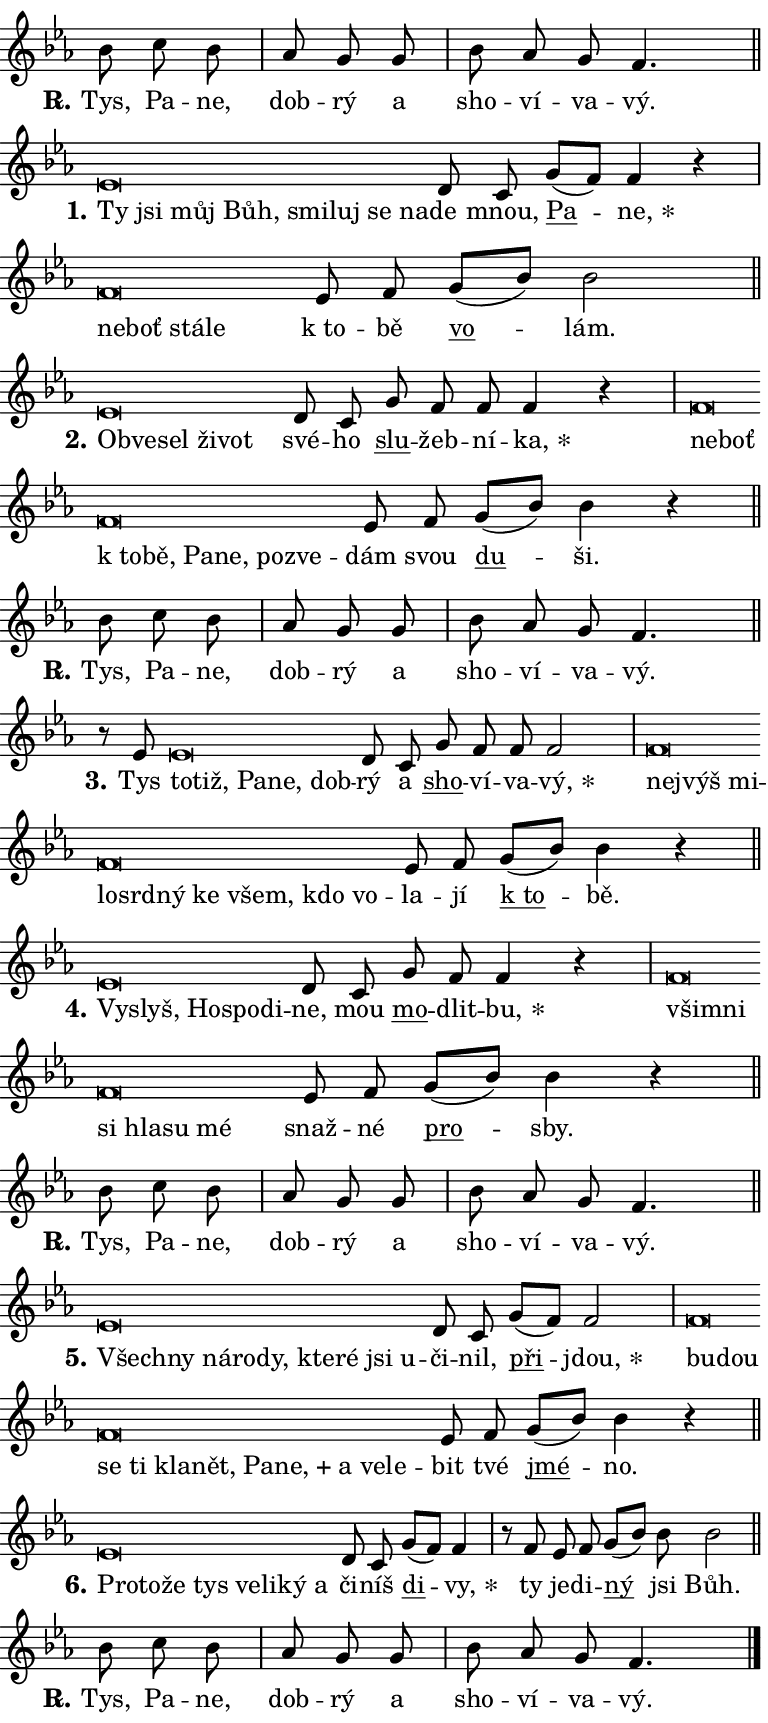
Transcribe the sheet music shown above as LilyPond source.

\version "2.24.0"
\header { tagline = "" }
\paper {
  indent = 0\cm
  top-margin = 0\cm
  right-margin = 0.13\cm % to fit lyric hyphens
  bottom-margin = 0\cm
  left-margin = 0\cm
  paper-width = 13\cm
  page-breaking = #ly:one-page-breaking
  system-system-spacing.basic-distance = #11
  score-system-spacing.basic-distance = #11
  ragged-last = ##f
}


%% Author: Thomas Morley
%% https://lists.gnu.org/archive/html/lilypond-user/2020-05/msg00002.html
#(define (line-position grob)
"Returns position of @var[grob} in current system:
   @code{'start}, if at first time-step
   @code{'end}, if at last time-step
   @code{'middle} otherwise
"
  (let* ((col (ly:item-get-column grob))
         (ln (ly:grob-object col 'left-neighbor))
         (rn (ly:grob-object col 'right-neighbor))
         (col-to-check-left (if (ly:grob? ln) ln col))
         (col-to-check-right (if (ly:grob? rn) rn col))
         (break-dir-left
           (and
             (ly:grob-property col-to-check-left 'non-musical #f)
             (ly:item-break-dir col-to-check-left)))
         (break-dir-right
           (and
             (ly:grob-property col-to-check-right 'non-musical #f)
             (ly:item-break-dir col-to-check-right))))
        (cond ((eqv? 1 break-dir-left) 'start)
              ((eqv? -1 break-dir-right) 'end)
              (else 'middle))))

#(define (tranparent-at-line-position vctor)
  (lambda (grob)
  "Relying on @code{line-position} select the relevant enry from @var{vctor}.
Used to determine transparency,"
    (case (line-position grob)
      ((end) (not (vector-ref vctor 0)))
      ((middle) (not (vector-ref vctor 1)))
      ((start) (not (vector-ref vctor 2))))))

noteHeadBreakVisibility =
#(define-music-function (break-visibility)(vector?)
"Makes @code{NoteHead}s transparent relying on @var{break-visibility}"
#{
  \override NoteHead.transparent =
    #(tranparent-at-line-position break-visibility)
#})

#(define delete-ledgers-for-transparent-note-heads
  (lambda (grob)
    "Reads whether a @code{NoteHead} is transparent.
If so this @code{NoteHead} is removed from @code{'note-heads} from
@var{grob}, which is supposed to be @code{LedgerLineSpanner}.
As a result ledgers are not printed for this @code{NoteHead}"
    (let* ((nhds-array (ly:grob-object grob 'note-heads))
           (nhds-list
             (if (ly:grob-array? nhds-array)
                 (ly:grob-array->list nhds-array)
                 '()))
           ;; Relies on the transparent-property being done before
           ;; Staff.LedgerLineSpanner.after-line-breaking is executed.
           ;; This is fragile ...
           (to-keep
             (remove
               (lambda (nhd)
                 (ly:grob-property nhd 'transparent #f))
               nhds-list)))
      ;; TODO find a better method to iterate over grob-arrays, similiar
      ;; to filter/remove etc for lists
      ;; For now rebuilt from scratch
      (set! (ly:grob-object grob 'note-heads)  '())
      (for-each
        (lambda (nhd)
          (ly:pointer-group-interface::add-grob grob 'note-heads nhd))
        to-keep))))

squashNotes = {
  \override NoteHead.X-extent = #'(-0.2 . 0.2)
  \override NoteHead.Y-extent = #'(-0.75 . 0)
  \override NoteHead.stencil =
    #(lambda (grob)
       (let ((pos (ly:grob-property grob 'staff-position)))
         (begin
           (if (< pos -7) (display "ERROR: Lower brevis then expected\n") (display ""))
           (if (<= pos -6) ly:text-interface::print ly:note-head::print))))
}
unSquashNotes = {
  \revert NoteHead.X-extent
  \revert NoteHead.Y-extent
  \revert NoteHead.stencil
}

hideNotes = \noteHeadBreakVisibility #begin-of-line-visible
unHideNotes = \noteHeadBreakVisibility #all-visible

% work-around for resetting accidentals
% https://lilypond.org/doc/v2.23/Documentation/notation/displaying-rhythms#unmetered-music
cadenzaMeasure = {
  \cadenzaOff
  \partial 1024 s1024
  \cadenzaOn
}

#(define-markup-command (accent layout props text) (markup?)
  "Underline accented syllable"
  (interpret-markup layout props
    #{\markup \override #'(offset . 4.3) \underline { #text }#}))

responsum = \markup \concat {
  "R" \hspace #-1.05 \path #0.1 #'((moveto 0 0.07) (lineto 0.9 0.8)) \hspace #0.05 "."
}

spaceSize = #0.6828661417322834 % exact space size for TeX Gyre Schola

\layout {
  \context {
    \Staff
    \remove "Time_signature_engraver"
    \override LedgerLineSpanner.after-line-breaking = #delete-ledgers-for-transparent-note-heads
  }
  \context {
    \Lyrics {
      \override LyricSpace.minimum-distance = \spaceSize
      \override LyricText.font-name = #"TeX Gyre Schola"
      \override LyricText.font-size = 1
      \override StanzaNumber.font-name = #"TeX Gyre Schola Bold"
      \override StanzaNumber.font-size = 1
    }
  }
  \context {
    \Score 
    \override NoteHead.text =
      #(lambda (grob) 
        (let ((pos (ly:grob-property grob 'staff-position)))
          #{\markup {
            \combine
              \halign #-0.55 \raise #(if (= pos -6) 0 0.5) \override #'(thickness . 2) \draw-line #'(3.2 . 0)
              \musicglyph "noteheads.sM1"
          }#}))
  }
}

% magnetic-lyrics.ily
%
%   written by
%     Jean Abou Samra <jean@abou-samra.fr>
%     Werner Lemberg <wl@gnu.org>
%
%   adapted by
%     Jiri Hon <jiri.hon@gmail.com>
%
% Version 2022-Apr-15

% https://www.mail-archive.com/lilypond-user@gnu.org/msg149350.html

#(define (Left_hyphen_pointer_engraver context)
   "Collect syllable-hyphen-syllable occurrences in lyrics and store
them in properties.  This engraver only looks to the left.  For
example, if the lyrics input is @code{foo -- bar}, it does the
following.

@itemize @bullet
@item
Set the @code{text} property of the @code{LyricHyphen} grob between
@q{foo} and @q{bar} to @code{foo}.

@item
Set the @code{left-hyphen} property of the @code{LyricText} grob with
text @q{foo} to the @code{LyricHyphen} grob between @q{foo} and
@q{bar}.
@end itemize

Use this auxiliary engraver in combination with the
@code{lyric-@/text::@/apply-@/magnetic-@/offset!} hook."
   (let ((hyphen #f)
         (text #f))
     (make-engraver
      (acknowledgers
       ((lyric-syllable-interface engraver grob source-engraver)
        (set! text grob)))
      (end-acknowledgers
       ((lyric-hyphen-interface engraver grob source-engraver)
        ;(when (not (grob::has-interface grob 'lyric-space-interface))
          (set! hyphen grob)));)
      ((stop-translation-timestep engraver)
       (when (and text hyphen)
         (ly:grob-set-object! text 'left-hyphen hyphen))
       (set! text #f)
       (set! hyphen #f)))))

#(define (lyric-text::apply-magnetic-offset! grob)
   "If the space between two syllables is less than the value in
property @code{LyricText@/.details@/.squash-threshold}, move the right
syllable to the left so that it gets concatenated with the left
syllable.

Use this function as a hook for
@code{LyricText@/.after-@/line-@/breaking} if the
@code{Left_@/hyphen_@/pointer_@/engraver} is active."
   (let ((hyphen (ly:grob-object grob 'left-hyphen #f)))
     (when hyphen
       (let ((left-text (ly:spanner-bound hyphen LEFT)))
         (when (grob::has-interface left-text 'lyric-syllable-interface)
           (let* ((common (ly:grob-common-refpoint grob left-text X))
                  (this-x-ext (ly:grob-extent grob common X))
                  (left-x-ext
                   (begin
                     ;; Trigger magnetism for left-text.
                     (ly:grob-property left-text 'after-line-breaking)
                     (ly:grob-extent left-text common X)))
                  ;; `delta` is the gap width between two syllables.
                  (delta (- (interval-start this-x-ext)
                            (interval-end left-x-ext)))
                  (details (ly:grob-property grob 'details))
                  (threshold (assoc-get 'squash-threshold details 0.2)))
             (when (< delta threshold)
               (let* (;; We have to manipulate the input text so that
                      ;; ligatures crossing syllable boundaries are not
                      ;; disabled.  For languages based on the Latin
                      ;; script this is essentially a beautification.
                      ;; However, for non-Western scripts it can be a
                      ;; necessity.
                      (lt (ly:grob-property left-text 'text))
                      (rt (ly:grob-property grob 'text))
                      (is-space (grob::has-interface hyphen 'lyric-space-interface))
                      (space (if is-space " " ""))
                      (extra-delta (if is-space spaceSize 0))
                      ;; Append new syllable.
                      (ltrt-space (if (and (string? lt) (string? rt))
                                (string-append lt space rt)
                                (make-concat-markup (list lt space rt))))
                      ;; Right-align `ltrt` to the right side.
                      (ltrt-space-markup (grob-interpret-markup
                               grob
                               (make-translate-markup
                                (cons (interval-length this-x-ext) 0)
                                (make-right-align-markup ltrt-space)))))
                 (begin
                   ;; Don't print `left-text`.
                   (ly:grob-set-property! left-text 'stencil #f)
                   ;; Set text and stencil (which holds all collected
                   ;; syllables so far) and shift it to the left.
                   (ly:grob-set-property! grob 'text ltrt-space)
                   (ly:grob-set-property! grob 'stencil ltrt-space-markup)
                   (ly:grob-translate-axis! grob (- (- delta extra-delta)) X))))))))))


#(define (lyric-hyphen::displace-bounds-first grob)
   ;; Make very sure this callback isn't triggered too early.
   (let ((left (ly:spanner-bound grob LEFT))
         (right (ly:spanner-bound grob RIGHT)))
     (ly:grob-property left 'after-line-breaking)
     (ly:grob-property right 'after-line-breaking)
     (ly:lyric-hyphen::print grob)))

squashThreshold = #0.4

\layout {
  \context {
    \Lyrics
    \consists #Left_hyphen_pointer_engraver
    \override LyricText.after-line-breaking =
      #lyric-text::apply-magnetic-offset!
    \override LyricHyphen.stencil = #lyric-hyphen::displace-bounds-first
    \override LyricText.details.squash-threshold = \squashThreshold
    \override LyricHyphen.minimum-distance = 0
    \override LyricHyphen.minimum-length = \squashThreshold
  }
}

squashText = \override LyricText.details.squash-threshold = 9999
unSquashText = \override LyricText.details.squash-threshold = \squashThreshold

leftText = \override LyricText.self-alignment-X = #LEFT
unLeftText = \revert LyricText.self-alignment-X

starOffset = #(lambda (grob) 
                (let ((x_offset (ly:self-alignment-interface::aligned-on-x-parent grob)))
                  (if (= x_offset 0) 0 (+ x_offset 1.2))))

star = #(define-music-function (syllable)(string?)
"Append star separator at the end of a syllable"
#{
  \once \override LyricText.X-offset = #starOffset
  \lyricmode { \markup {
    #syllable
    \override #'((font-name . "TeX Gyre Schola Bold")) \hspace #0.2 \lower #0.65 \larger "*"
  } }
#})

starAccent = #(define-music-function (syllable)(string?)
"Append star separator at the end of a syllable and make accent"
#{
  \once \override LyricText.X-offset = #starOffset
  \lyricmode { \markup {
    \accent #syllable
    \override #'((font-name . "TeX Gyre Schola Bold")) \hspace #0.2 \lower #0.65 \larger "*"
  } }
#})

breath = #(define-music-function (syllable)(string?)
"Append breathing indicator at the end of a syllable"
#{
  \lyricmode { \markup { #syllable "+" } }
#})

optionalBreath = #(define-music-function (syllable)(string?)
"Append optional breathing indicator at the end of a syllable"
#{
  \lyricmode { \markup { #syllable "(+)" } }
#})


\score {
    <<
        \new Voice = "melody" { \cadenzaOn \key es \major \relative { bes'8 c bes \cadenzaMeasure \bar "|" as g g \cadenzaMeasure \bar "|" bes as g f4. \cadenzaMeasure \bar "||" \break } }
        \new Lyrics \lyricsto "melody" { \lyricmode { \set stanza = \responsum
Tys, Pa -- ne, dob -- rý a sho -- ví -- va -- vý. } }
    >>
    \layout {}
}

\score {
    <<
        \new Voice = "melody" { \cadenzaOn \key es \major \relative { \squashNotes es'\breve*1/16 \hideNotes \breve*1/16 \bar "" \breve*1/16 \bar "" \breve*1/16 \bar "" \breve*1/16 \bar "" \breve*1/16 \bar "" \breve*1/16 \breve*1/16 \bar "" \unHideNotes \unSquashNotes d8 c \bar "" g'[( f)] f4 r \cadenzaMeasure \bar "|" \squashNotes f\breve*1/16 \hideNotes \breve*1/16 \bar "" \breve*1/16 \breve*1/16 \bar "" \unHideNotes \unSquashNotes es8 f \bar "" g[( bes)] bes2 \cadenzaMeasure \bar "||" \break } }
        \new Lyrics \lyricsto "melody" { \lyricmode { \set stanza = "1."
\leftText Ty \squashText jsi můj Bůh, smi -- luj se na -- \unLeftText \unSquashText de mnou, \markup \accent Pa -- \star ne, \leftText ne -- \squashText boť stá -- le \unLeftText \unSquashText "k to" -- bě \markup \accent vo -- lám. } }
    >>
    \layout {}
}

\score {
    <<
        \new Voice = "melody" { \cadenzaOn \key es \major \relative { \squashNotes es'\breve*1/16 \hideNotes \breve*1/16 \bar "" \breve*1/16 \bar "" \breve*1/16 \breve*1/16 \bar "" \unHideNotes \unSquashNotes d8 c \bar "" g' f f f4 r \cadenzaMeasure \bar "|" \squashNotes f\breve*1/16 \hideNotes \breve*1/16 \bar "" \breve*1/16 \bar "" \breve*1/16 \bar "" \breve*1/16 \bar "" \breve*1/16 \bar "" \breve*1/16 \breve*1/16 \bar "" \unHideNotes \unSquashNotes es8 f \bar "" g[( bes)] bes4 r \cadenzaMeasure \bar "||" \break } }
        \new Lyrics \lyricsto "melody" { \lyricmode { \set stanza = "2."
\leftText Ob -- \squashText ve -- sel ži -- vot \unLeftText \unSquashText své -- ho \markup \accent slu -- žeb -- ní -- \star ka, \leftText ne -- \squashText boť "k to" -- bě, Pa -- ne, po -- zve -- \unLeftText \unSquashText dám svou \markup \accent du -- ši. } }
    >>
    \layout {}
}

\score {
    <<
        \new Voice = "melody" { \cadenzaOn \key es \major \relative { bes'8 c bes \cadenzaMeasure \bar "|" as g g \cadenzaMeasure \bar "|" bes as g f4. \cadenzaMeasure \bar "||" \break } }
        \new Lyrics \lyricsto "melody" { \lyricmode { \set stanza = \responsum
Tys, Pa -- ne, dob -- rý a sho -- ví -- va -- vý. } }
    >>
    \layout {}
}

\score {
    <<
        \new Voice = "melody" { \cadenzaOn \key es \major \relative { r8 es'8 \squashNotes es\breve*1/16 \hideNotes \breve*1/16 \bar "" \breve*1/16 \bar "" \breve*1/16 \breve*1/16 \bar "" \unHideNotes \unSquashNotes d8 c \bar "" g' f f f2 \cadenzaMeasure \bar "|" \squashNotes f\breve*1/16 \hideNotes \breve*1/16 \bar "" \breve*1/16 \bar "" \breve*1/16 \bar "" \breve*1/16 \bar "" \breve*1/16 \bar "" \breve*1/16 \bar "" \breve*1/16 \bar "" \breve*1/16 \breve*1/16 \bar "" \unHideNotes \unSquashNotes es8 f \bar "" g[( bes)] bes4 r \cadenzaMeasure \bar "||" \break } }
        \new Lyrics \lyricsto "melody" { \lyricmode { \set stanza = "3."
Tys \leftText to -- \squashText tiž, Pa -- ne, dob -- \unLeftText \unSquashText rý a \markup \accent sho -- ví -- va -- \star vý, \leftText nej -- \squashText výš mi -- lo -- srd -- ný ke všem, kdo vo -- \unLeftText \unSquashText la -- jí \markup \accent "k to" -- bě. } }
    >>
    \layout {}
}

\score {
    <<
        \new Voice = "melody" { \cadenzaOn \key es \major \relative { \squashNotes es'\breve*1/16 \hideNotes \breve*1/16 \bar "" \breve*1/16 \bar "" \breve*1/16 \breve*1/16 \bar "" \unHideNotes \unSquashNotes d8 c \bar "" g' f f4 r \cadenzaMeasure \bar "|" \squashNotes f\breve*1/16 \hideNotes \breve*1/16 \bar "" \breve*1/16 \bar "" \breve*1/16 \bar "" \breve*1/16 \breve*1/16 \bar "" \unHideNotes \unSquashNotes es8 f \bar "" g[( bes)] bes4 r \cadenzaMeasure \bar "||" \break } }
        \new Lyrics \lyricsto "melody" { \lyricmode { \set stanza = "4."
\leftText Vy -- \squashText slyš, Ho -- spo -- di -- \unLeftText \unSquashText ne, mou \markup \accent mo -- dlit -- \star bu, \leftText všim -- \squashText ni si hla -- su mé \unLeftText \unSquashText snaž -- né \markup \accent pro -- sby. } }
    >>
    \layout {}
}

\score {
    <<
        \new Voice = "melody" { \cadenzaOn \key es \major \relative { bes'8 c bes \cadenzaMeasure \bar "|" as g g \cadenzaMeasure \bar "|" bes as g f4. \cadenzaMeasure \bar "||" \break } }
        \new Lyrics \lyricsto "melody" { \lyricmode { \set stanza = \responsum
Tys, Pa -- ne, dob -- rý a sho -- ví -- va -- vý. } }
    >>
    \layout {}
}

\score {
    <<
        \new Voice = "melody" { \cadenzaOn \key es \major \relative { \squashNotes es'\breve*1/16 \hideNotes \breve*1/16 \bar "" \breve*1/16 \bar "" \breve*1/16 \bar "" \breve*1/16 \bar "" \breve*1/16 \bar "" \breve*1/16 \bar "" \breve*1/16 \breve*1/16 \bar "" \unHideNotes \unSquashNotes d8 c \bar "" g'[( f)] f2 \cadenzaMeasure \bar "|" \squashNotes f\breve*1/16 \hideNotes \breve*1/16 \bar "" \breve*1/16 \bar "" \breve*1/16 \bar "" \breve*1/16 \bar "" \breve*1/16 \bar "" \breve*1/16 \bar "" \breve*1/16 \bar "" \breve*1/16 \bar "" \breve*1/16 \breve*1/16 \bar "" \unHideNotes \unSquashNotes es8 f \bar "" g[( bes)] bes4 r \cadenzaMeasure \bar "||" \break } }
        \new Lyrics \lyricsto "melody" { \lyricmode { \set stanza = "5."
\leftText Všech -- \squashText ny ná -- ro -- dy, kte -- ré jsi u -- \unLeftText \unSquashText či -- nil, \markup \accent při -- \star jdou, \leftText bu -- \squashText dou se ti kla -- nět, Pa -- \breath "ne," a ve -- le -- \unLeftText \unSquashText bit tvé \markup \accent jmé -- no. } }
    >>
    \layout {}
}

\score {
    <<
        \new Voice = "melody" { \cadenzaOn \key es \major \relative { \squashNotes es'\breve*1/16 \hideNotes \breve*1/16 \bar "" \breve*1/16 \bar "" \breve*1/16 \bar "" \breve*1/16 \bar "" \breve*1/16 \bar "" \breve*1/16 \breve*1/16 \bar "" \unHideNotes \unSquashNotes d8 c \bar "" g'[( f)] f4 \cadenzaMeasure \bar "|" r8 f8 es8 f \bar "" g[( bes)] bes bes2 \cadenzaMeasure \bar "||" \break } }
        \new Lyrics \lyricsto "melody" { \lyricmode { \set stanza = "6."
\leftText Pro -- \squashText to -- že tys ve -- li -- ký a \unLeftText \unSquashText či -- níš \markup \accent di -- \star vy, ty je -- di -- \markup \accent ný jsi Bůh. } }
    >>
    \layout {}
}

\score {
    <<
        \new Voice = "melody" { \cadenzaOn \key es \major \relative { bes'8 c bes \cadenzaMeasure \bar "|" as g g \cadenzaMeasure \bar "|" bes as g f4. \cadenzaMeasure \bar "||" \break } \bar "|." }
        \new Lyrics \lyricsto "melody" { \lyricmode { \set stanza = \responsum
Tys, Pa -- ne, dob -- rý a sho -- ví -- va -- vý. } }
    >>
    \layout {}
}
